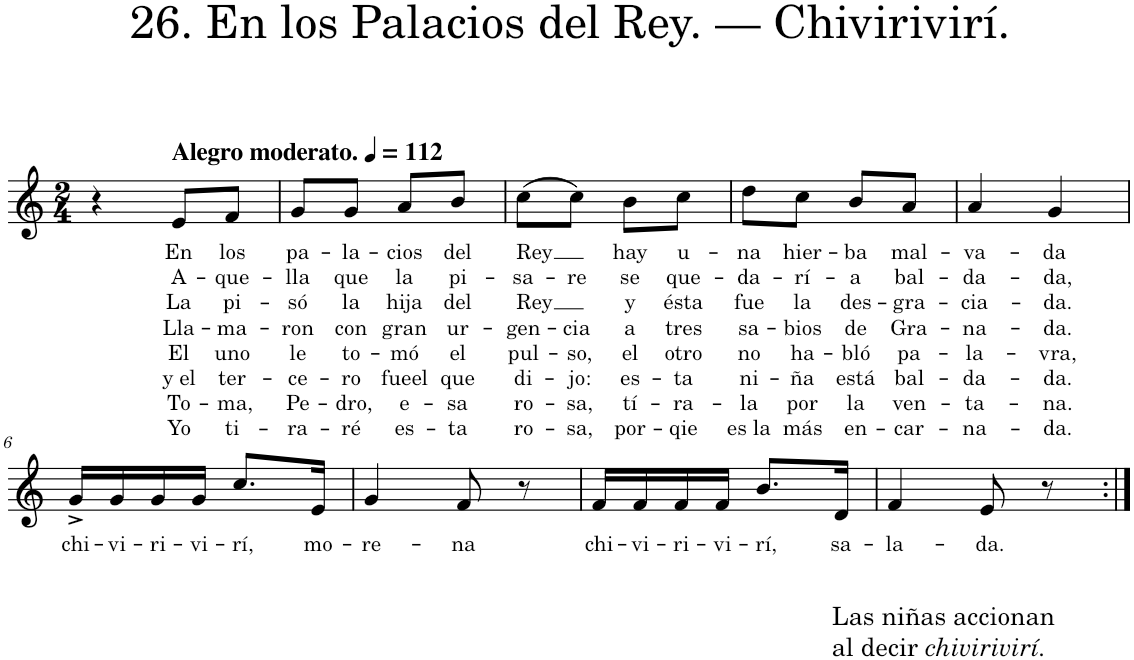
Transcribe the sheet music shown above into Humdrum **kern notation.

**kern	**text	**text	**text	**text	**text	**text	**text	**text
*part1	*part1	*part1	*part1	*part1	*part1	*part1	*part1	*part1
*staff1	*staff1	*staff1	*staff1	*staff1	*staff1	*staff1	*staff1	*staff1
*I"Piano	*	*	*	*	*	*	*	*
*I'Pno.	*	*	*	*	*	*	*	*
*clefG2	*	*	*	*	*	*	*	*
*k[]	*	*	*	*	*	*	*	*
*M2/4	*	*	*	*	*	*	*	*
=1	=1	=1	=1	=1	=1	=1	=1	=1
4r	.	.	.	.	.	.	.	.
*MM112	*	*	*	*	*	*	*	*
!LO:TX:a:B:t=Alegro moderato.	!	!	!	!	!	!	!	!
!	!LO:LY:b	!LO:LY:b	!LO:LY:b	!LO:LY:b	!LO:LY:b	!LO:LY:b	!LO:LY:b	!LO:LY:b
8e/L	En	A-	La	Lla-	El	y el	To-	Yo
!	!LO:LY:b	!LO:LY:b	!LO:LY:b	!LO:LY:b	!LO:LY:b	!LO:LY:b	!LO:LY:b	!LO:LY:b
8f/J	los	-que-	pi-	-ma-	uno	ter-	-ma,	ti-
=2	=2	=2	=2	=2	=2	=2	=2	=2
!	!LO:LY:b	!LO:LY:b	!LO:LY:b	!LO:LY:b	!LO:LY:b	!LO:LY:b	!LO:LY:b	!LO:LY:b
8g/L	pa-	-lla	-só	-ron	le	-ce-	Pe-	-ra-
!	!LO:LY:b	!LO:LY:b	!LO:LY:b	!LO:LY:b	!LO:LY:b	!LO:LY:b	!LO:LY:b	!LO:LY:b
8g/J	-la-	que	la	con	to-	-ro	-dro,	-ré
!	!LO:LY:b	!LO:LY:b	!LO:LY:b	!LO:LY:b	!LO:LY:b	!LO:LY:b	!LO:LY:b	!LO:LY:b
8a/L	-cios	la	hija	gran	-mó	fueel	e-	es-
!	!LO:LY:b	!LO:LY:b	!LO:LY:b	!LO:LY:b	!LO:LY:b	!LO:LY:b	!LO:LY:b	!LO:LY:b
8b/J	del	pi-	del	ur-	el	que	-sa	-ta
=3	=3	=3	=3	=3	=3	=3	=3	=3
!	!LO:LY:b	!LO:LY:b	!LO:LY:b	!LO:LY:b	!LO:LY:b	!LO:LY:b	!LO:LY:b	!LO:LY:b
(8cc\L	Rey	-sa-	Rey	-gen-	pul-	di-	ro-	ro-
!	!	!LO:LY:b	!	!LO:LY:b	!LO:LY:b	!LO:LY:b	!LO:LY:b	!LO:LY:b
8cc\J)	.	-re	.	-cia	-so,	-jo:	-sa,	-sa,
!	!LO:LY:b	!LO:LY:b	!LO:LY:b	!LO:LY:b	!LO:LY:b	!LO:LY:b	!LO:LY:b	!LO:LY:b
8b\L	hay	se	y	a	el	es-	tí-	por-
!	!LO:LY:b	!LO:LY:b	!LO:LY:b	!LO:LY:b	!LO:LY:b	!LO:LY:b	!LO:LY:b	!LO:LY:b
8cc\J	u-	que-	ésta	tres	otro	-ta	-ra-	-qie
=4	=4	=4	=4	=4	=4	=4	=4	=4
!	!LO:LY:b	!LO:LY:b	!LO:LY:b	!LO:LY:b	!LO:LY:b	!LO:LY:b	!LO:LY:b	!LO:LY:b
8dd\L	-na	-da-	fue	sa-	no	ni-	-la	es la
!	!LO:LY:b	!LO:LY:b	!LO:LY:b	!LO:LY:b	!LO:LY:b	!LO:LY:b	!LO:LY:b	!LO:LY:b
8cc\J	hier-	-rí-	la	-bios	ha-	-ña	por	más
!	!LO:LY:b	!LO:LY:b	!LO:LY:b	!LO:LY:b	!LO:LY:b	!LO:LY:b	!LO:LY:b	!LO:LY:b
8b/L	-ba	-a	des-	de	-bló	está	la	en-
!	!LO:LY:b	!LO:LY:b	!LO:LY:b	!LO:LY:b	!LO:LY:b	!LO:LY:b	!LO:LY:b	!LO:LY:b
8a/J	mal-	bal-	-gra-	Gra-	pa-	bal-	ven-	-car-
=5	=5	=5	=5	=5	=5	=5	=5	=5
!	!LO:LY:b	!LO:LY:b	!LO:LY:b	!LO:LY:b	!LO:LY:b	!LO:LY:b	!LO:LY:b	!LO:LY:b
4a/	-va-	-da-	-cia-	-na-	-la-	-da-	-ta-	-na-
!	!LO:LY:b	!LO:LY:b	!LO:LY:b	!LO:LY:b	!LO:LY:b	!LO:LY:b	!LO:LY:b	!LO:LY:b
4g/	-da	-da,	-da.	-da.	-vra,	-da.	-na.	-da.
!!LO:LB:g=z
=6	=6	=6	=6	=6	=6	=6	=6	=6
!	!LO:LY:b	!	!	!	!	!	!	!
16g^/LL	chi-	.	.	.	.	.	.	.
!	!LO:LY:b	!	!	!	!	!	!	!
16g/	-vi-	.	.	.	.	.	.	.
!	!LO:LY:b	!	!	!	!	!	!	!
16g/	-ri-	.	.	.	.	.	.	.
!	!LO:LY:b	!	!	!	!	!	!	!
16g/JJ	-vi-	.	.	.	.	.	.	.
!	!LO:LY:b	!	!	!	!	!	!	!
8.cc/L	-rí,	.	.	.	.	.	.	.
!	!LO:LY:b	!	!	!	!	!	!	!
16e/Jk	mo-	.	.	.	.	.	.	.
=7	=7	=7	=7	=7	=7	=7	=7	=7
!	!LO:LY:b	!	!	!	!	!	!	!
4g/	-re-	.	.	.	.	.	.	.
!	!LO:LY:b	!	!	!	!	!	!	!
8f/	-na	.	.	.	.	.	.	.
8r	.	.	.	.	.	.	.	.
=8	=8	=8	=8	=8	=8	=8	=8	=8
!	!LO:LY:b	!	!	!	!	!	!	!
16f/LL	chi-	.	.	.	.	.	.	.
!	!LO:LY:b	!	!	!	!	!	!	!
16f/	-vi-	.	.	.	.	.	.	.
!	!LO:LY:b	!	!	!	!	!	!	!
16f/	-ri-	.	.	.	.	.	.	.
!	!LO:LY:b	!	!	!	!	!	!	!
16f/JJ	-vi-	.	.	.	.	.	.	.
!	!LO:LY:b	!	!	!	!	!	!	!
8.b/L	-rí,	.	.	.	.	.	.	.
!LO:TX:b:t=Las niñas accionan	!	!	!	!	!	!	!	!
!LO:TX:b:t=al decir	!	!	!	!	!	!	!	!
!LO:TX:b:i:t=chivirivirí.	!	!	!	!	!	!	!	!
!	!LO:LY:b	!	!	!	!	!	!	!
16d/Jk	sa-	.	.	.	.	.	.	.
=9	=9	=9	=9	=9	=9	=9	=9	=9
!	!LO:LY:b	!	!	!	!	!	!	!
4f/	-la-	.	.	.	.	.	.	.
!	!LO:LY:b	!	!	!	!	!	!	!
8e/	-da.	.	.	.	.	.	.	.
8r	.	.	.	.	.	.	.	.
=:|!	=:|!	=:|!	=:|!	=:|!	=:|!	=:|!	=:|!	=:|!
*-	*-	*-	*-	*-	*-	*-	*-	*-
